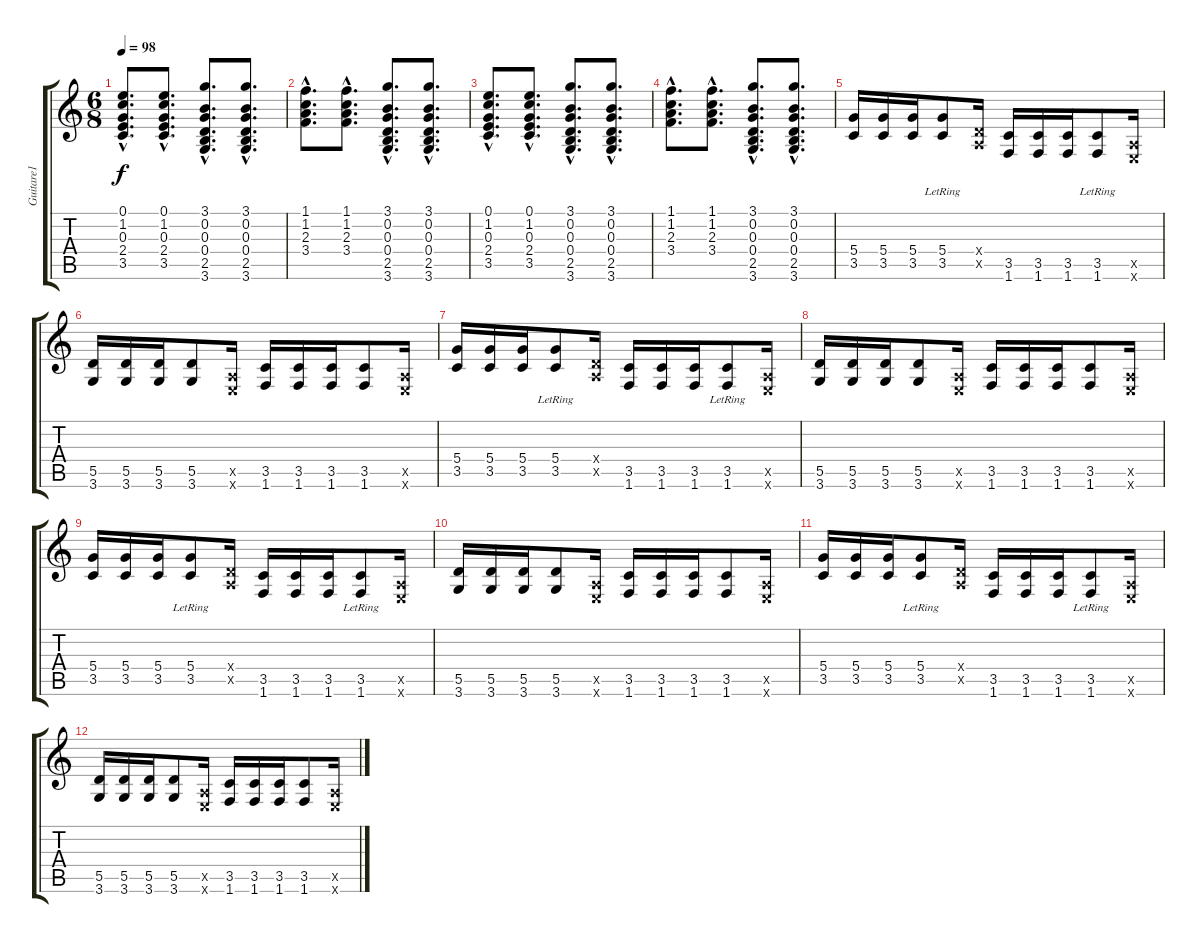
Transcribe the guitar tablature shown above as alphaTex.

\track ("Guitare1" "Guitare1") {instrument acousticguitarsteel}
\staff {score tabs}
\tuning (E4 B3 G3 D3 A2 E2) {hide}
\ts (6 8)
\tempo 98
\clef g2
\ks c
(0.1{hac} 1.2{hac} 0.3{hac} 2.4{hac} 3.5{hac}).8{d dy f} (0.1{hac} 1.2{hac} 0.3{hac} 2.4{hac} 3.5{hac}).8{d} (3.1{hac} 0.2{hac} 0.3{hac} 0.4{hac} 2.5{hac} 3.6{hac}).8{d} (3.1{hac} 0.2{hac} 0.3{hac} 0.4{hac} 2.5{hac} 3.6{hac}).8{d} |
(1.1{hac} 1.2{hac} 2.3{hac} 3.4{hac}).8{d} (1.1{hac} 1.2{hac} 2.3{hac} 3.4{hac}).8{d} (3.1{hac} 0.2{hac} 0.3{hac} 0.4{hac} 2.5{hac} 3.6{hac}).8{d} (3.1{hac} 0.2{hac} 0.3{hac} 0.4{hac} 2.5{hac} 3.6{hac}).8{d} |
(0.1{hac} 1.2{hac} 0.3{hac} 2.4{hac} 3.5{hac}).8{d} (0.1{hac} 1.2{hac} 0.3{hac} 2.4{hac} 3.5{hac}).8{d} (3.1{hac} 0.2{hac} 0.3{hac} 0.4{hac} 2.5{hac} 3.6{hac}).8{d} (3.1{hac} 0.2{hac} 0.3{hac} 0.4{hac} 2.5{hac} 3.6{hac}).8{d} |
(1.1{hac} 1.2{hac} 2.3{hac} 3.4{hac}).8{d} (1.1{hac} 1.2{hac} 2.3{hac} 3.4{hac}).8{d} (3.1{hac} 0.2{hac} 0.3{hac} 0.4{hac} 2.5{hac} 3.6{hac}).8{d} (3.1{hac} 0.2{hac} 0.3{hac} 0.4{hac} 2.5{hac} 3.6{hac}).8{d} |
(5.4 3.5).16 (5.4 3.5).16 (5.4 3.5).16 (5.4{lr} 3.5{lr}).8 (0.4{x} 0.5{x}).16 (3.5 1.6).16 (3.5 1.6).16 (3.5 1.6).16 (3.5{lr} 1.6{lr}).8 (0.5{x} 0.6{x}).16 |
(5.5 3.6).16 (5.5 3.6).16 (5.5 3.6).16 (5.5 3.6).8 (0.5{x} 0.6{x}).16 (3.5 1.6).16 (3.5 1.6).16 (3.5 1.6).16 (3.5 1.6).8 (0.5{x} 0.6{x}).16 |
(5.4 3.5).16 (5.4 3.5).16 (5.4 3.5).16 (5.4{lr} 3.5{lr}).8 (0.4{x} 0.5{x}).16 (3.5 1.6).16 (3.5 1.6).16 (3.5 1.6).16 (3.5{lr} 1.6{lr}).8 (0.5{x} 0.6{x}).16 |
(5.5 3.6).16 (5.5 3.6).16 (5.5 3.6).16 (5.5 3.6).8 (0.5{x} 0.6{x}).16 (3.5 1.6).16 (3.5 1.6).16 (3.5 1.6).16 (3.5 1.6).8 (0.5{x} 0.6{x}).16 |
(5.4 3.5).16 (5.4 3.5).16 (5.4 3.5).16 (5.4{lr} 3.5{lr}).8 (0.4{x} 0.5{x}).16 (3.5 1.6).16 (3.5 1.6).16 (3.5 1.6).16 (3.5{lr} 1.6{lr}).8 (0.5{x} 0.6{x}).16 |
(5.5 3.6).16 (5.5 3.6).16 (5.5 3.6).16 (5.5 3.6).8 (0.5{x} 0.6{x}).16 (3.5 1.6).16 (3.5 1.6).16 (3.5 1.6).16 (3.5 1.6).8 (0.5{x} 0.6{x}).16 |
(5.4 3.5).16 (5.4 3.5).16 (5.4 3.5).16 (5.4{lr} 3.5{lr}).8 (0.4{x} 0.5{x}).16 (3.5 1.6).16 (3.5 1.6).16 (3.5 1.6).16 (3.5{lr} 1.6{lr}).8 (0.5{x} 0.6{x}).16 |
(5.5 3.6).16 (5.5 3.6).16 (5.5 3.6).16 (5.5 3.6).8 (0.5{x} 0.6{x}).16 (3.5 1.6).16 (3.5 1.6).16 (3.5 1.6).16 (3.5 1.6).8 (0.5{x} 0.6{x}).16
